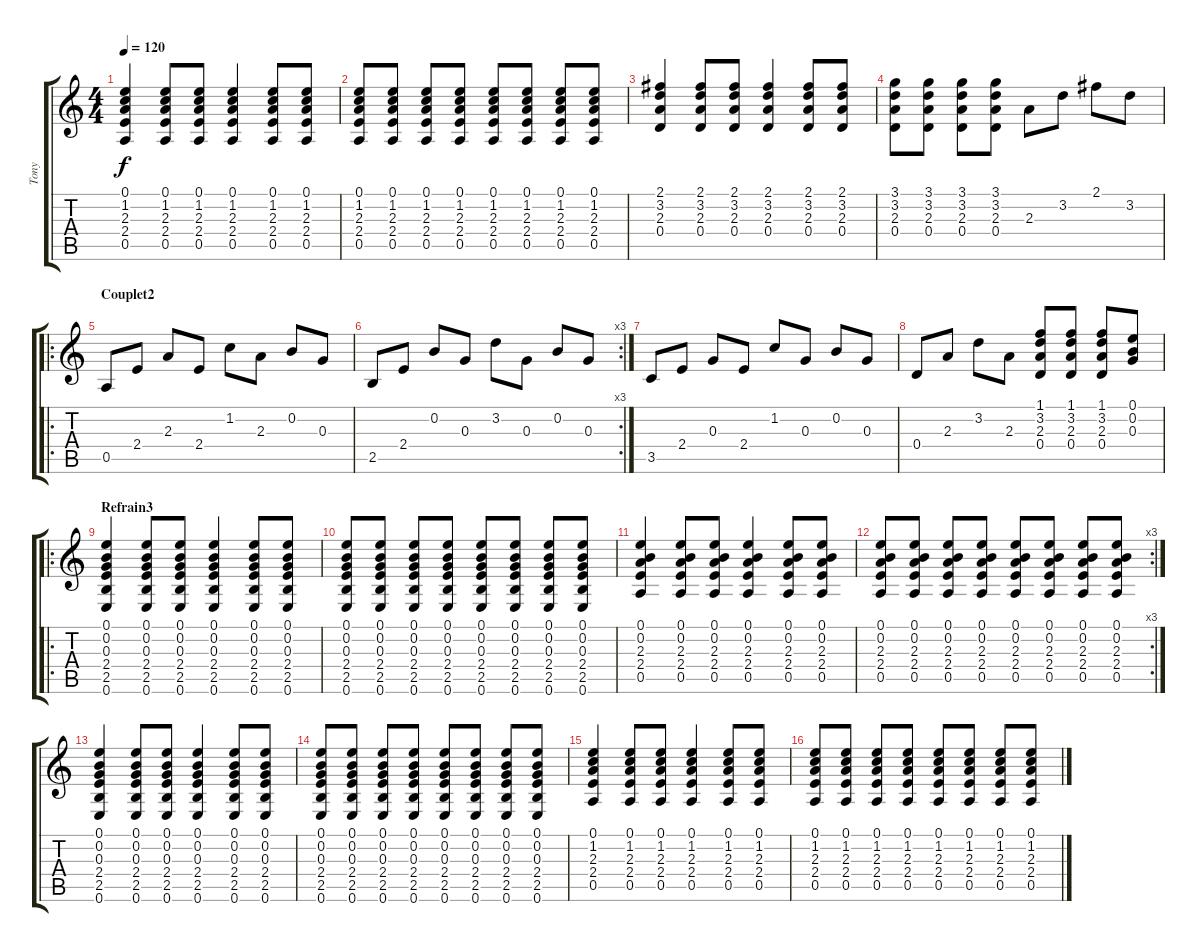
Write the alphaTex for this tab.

\track ("Tony" "Tony") {instrument acousticguitarsteel}
\staff {score tabs}
\tuning (E4 B3 G3 D3 A2 E2) {hide}
\ts (4 4)
\tempo 120
\clef g2
\ks c
(0.1 1.2 2.3 2.4 0.5).4{dy f} (0.1 1.2 2.3 2.4 0.5).8 (0.1 1.2 2.3 2.4 0.5).8 (0.1 1.2 2.3 2.4 0.5).4 (0.1 1.2 2.3 2.4 0.5).8 (0.1 1.2 2.3 2.4 0.5).8 |
(0.1 1.2 2.3 2.4 0.5).8 (0.1 1.2 2.3 2.4 0.5).8 (0.1 1.2 2.3 2.4 0.5).8 (0.1 1.2 2.3 2.4 0.5).8 (0.1 1.2 2.3 2.4 0.5).8 (0.1 1.2 2.3 2.4 0.5).8 (0.1 1.2 2.3 2.4 0.5).8 (0.1 1.2 2.3 2.4 0.5).8 |
(2.1 3.2 2.3 0.4).4 (2.1 3.2 2.3 0.4).8 (2.1 3.2 2.3 0.4).8 (2.1 3.2 2.3 0.4).4 (2.1 3.2 2.3 0.4).8 (2.1 3.2 2.3 0.4).8 |
(3.1 3.2 2.3 0.4).8 (3.1 3.2 2.3 0.4).8 (3.1 3.2 2.3 0.4).8 (3.1 3.2 2.3 0.4).8 2.3.8 3.2.8 2.1.8 3.2.8 |
\ro
\section ("" "Couplet2")
0.5.8 2.4.8 2.3.8 2.4.8 1.2.8 2.3.8 0.2.8 0.3.8 |
\rc 3
2.5.8 2.4.8 0.2.8 0.3.8 3.2.8 0.3.8 0.2.8 0.3.8 |
3.5.8 2.4.8 0.3.8 2.4.8 1.2.8 0.3.8 0.2.8 0.3.8 |
0.4.8 2.3.8 3.2.8 2.3.8 (1.1 3.2 2.3 0.4).8 (1.1 3.2 2.3 0.4).8 (1.1 3.2 2.3 0.4).8 (0.1 0.2 0.3).8 |
\ro
\section ("" "Refrain3")
(0.1 0.2 0.3 2.4 2.5 0.6).4 (0.1 0.2 0.3 2.4 2.5 0.6).8 (0.1 0.2 0.3 2.4 2.5 0.6).8 (0.1 0.2 0.3 2.4 2.5 0.6).4 (0.1 0.2 0.3 2.4 2.5 0.6).8 (0.1 0.2 0.3 2.4 2.5 0.6).8 |
(0.1 0.2 0.3 2.4 2.5 0.6).8 (0.1 0.2 0.3 2.4 2.5 0.6).8 (0.1 0.2 0.3 2.4 2.5 0.6).8 (0.1 0.2 0.3 2.4 2.5 0.6).8 (0.1 0.2 0.3 2.4 2.5 0.6).8 (0.1 0.2 0.3 2.4 2.5 0.6).8 (0.1 0.2 0.3 2.4 2.5 0.6).8 (0.1 0.2 0.3 2.4 2.5 0.6).8 |
(0.1 0.2 2.3 2.4 0.5).4 (0.1 0.2 2.3 2.4 0.5).8 (0.1 0.2 2.3 2.4 0.5).8 (0.1 0.2 2.3 2.4 0.5).4 (0.1 0.2 2.3 2.4 0.5).8 (0.1 0.2 2.3 2.4 0.5).8 |
\rc 3
(0.1 0.2 2.3 2.4 0.5).8 (0.1 0.2 2.3 2.4 0.5).8 (0.1 0.2 2.3 2.4 0.5).8 (0.1 0.2 2.3 2.4 0.5).8 (0.1 0.2 2.3 2.4 0.5).8 (0.1 0.2 2.3 2.4 0.5).8 (0.1 0.2 2.3 2.4 0.5).8 (0.1 0.2 2.3 2.4 0.5).8 |
(0.1 0.2 0.3 2.4 2.5 0.6).4 (0.1 0.2 0.3 2.4 2.5 0.6).8 (0.1 0.2 0.3 2.4 2.5 0.6).8 (0.1 0.2 0.3 2.4 2.5 0.6).4 (0.1 0.2 0.3 2.4 2.5 0.6).8 (0.1 0.2 0.3 2.4 2.5 0.6).8 |
(0.1 0.2 0.3 2.4 2.5 0.6).8 (0.1 0.2 0.3 2.4 2.5 0.6).8 (0.1 0.2 0.3 2.4 2.5 0.6).8 (0.1 0.2 0.3 2.4 2.5 0.6).8 (0.1 0.2 0.3 2.4 2.5 0.6).8 (0.1 0.2 0.3 2.4 2.5 0.6).8 (0.1 0.2 0.3 2.4 2.5 0.6).8 (0.1 0.2 0.3 2.4 2.5 0.6).8 |
(0.1 1.2 2.3 2.4 0.5).4 (0.1 1.2 2.3 2.4 0.5).8 (0.1 1.2 2.3 2.4 0.5).8 (0.1 1.2 2.3 2.4 0.5).4 (0.1 1.2 2.3 2.4 0.5).8 (0.1 1.2 2.3 2.4 0.5).8 |
(0.1 1.2 2.3 2.4 0.5).8 (0.1 1.2 2.3 2.4 0.5).8 (0.1 1.2 2.3 2.4 0.5).8 (0.1 1.2 2.3 2.4 0.5).8 (0.1 1.2 2.3 2.4 0.5).8 (0.1 1.2 2.3 2.4 0.5).8 (0.1 1.2 2.3 2.4 0.5).8 (0.1 1.2 2.3 2.4 0.5).8
